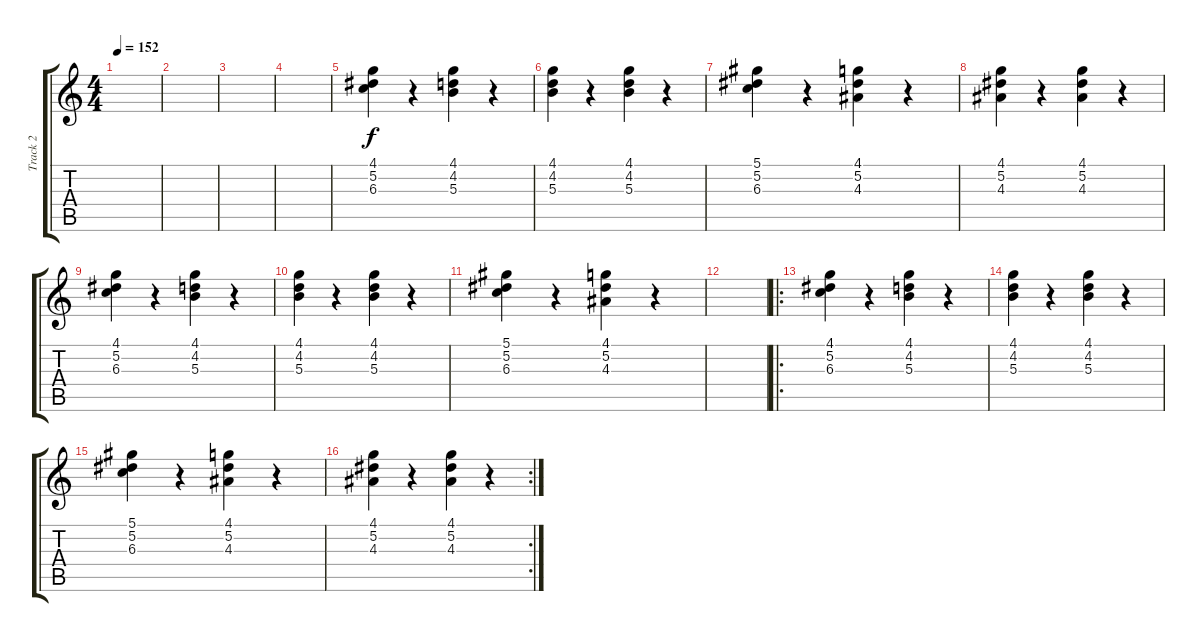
\track ("Track 2" "Track 2") {instrument electricguitarclean}
\staff {score tabs}
\tuning (Eb4 Bb3 Gb3 Db3 Ab2 Eb2) {hide}
\ts (4 4)
\tempo 152
\clef g2
\ks c
|
|
|
|
(4.1 5.2 6.3).4 r.4 (4.1 4.2 5.3).4 r.4 |
(4.1 4.2 5.3).4 r.4 (4.1 4.2 5.3).4 r.4 |
(5.1 5.2 6.3).4 r.4 (4.1 5.2 4.3).4 r.4 |
(4.1 5.2 4.3).4 r.4 (4.1 5.2 4.3).4 r.4 |
(4.1 5.2 6.3).4 r.4 (4.1 4.2 5.3).4 r.4 |
(4.1 4.2 5.3).4 r.4 (4.1 4.2 5.3).4 r.4 |
(5.1 5.2 6.3).4 r.4 (4.1 5.2 4.3).4 r.4 |
|
\ro
(4.1 5.2 6.3).4 r.4 (4.1 4.2 5.3).4 r.4 |
(4.1 4.2 5.3).4 r.4 (4.1 4.2 5.3).4 r.4 |
(5.1 5.2 6.3).4 r.4 (4.1 5.2 4.3).4 r.4 |
\rc 2
(4.1 5.2 4.3).4 r.4 (4.1 5.2 4.3).4 r.4
